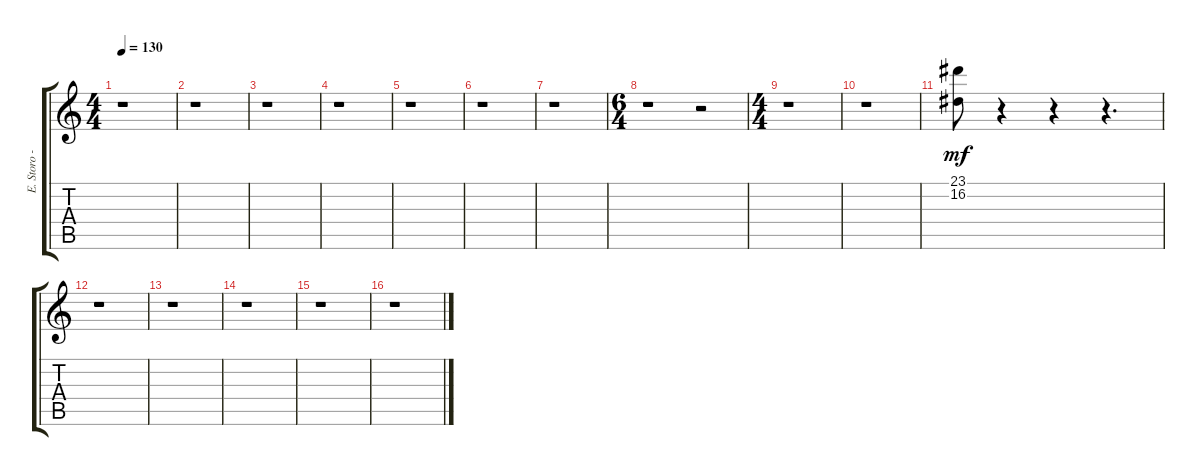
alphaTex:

\track ("E. Storo - Keyboard" "E. Storo -") {instrument drawbarorgan}
\staff {score tabs}
\tuning (E4 B3 G3 D3 A2 E2) {hide}
\ts (4 4)
\tempo 130
\clef g2
\ks c
r.1{dy f} |
r.1 |
r.1 |
r.1 |
r.1 |
r.1 |
r.1 |
\ts (6 4)
r.1 r.2 |
\ts (4 4)
r.1 |
r.1 |
(23.1 16.2).8{dy mf instrument tubularbells} r.4 r.4 r.4{d} |
r.1 |
r.1 |
r.1 |
r.1 |
r.1
